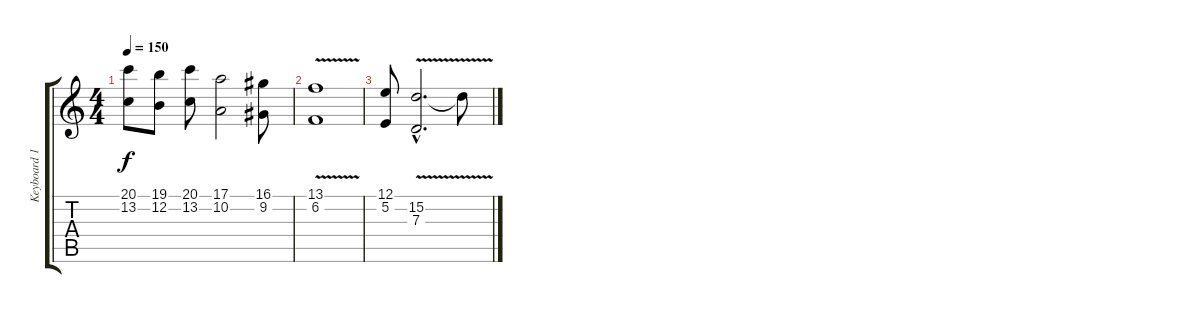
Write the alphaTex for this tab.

\track ("Keyboard 1" "Keyboard 1") {instrument stringensemble1}
\staff {score tabs}
\tuning (E4 B3 G3 D3 A2 E2) {hide}
\ts (4 4)
\tempo 150
\clef g2
\ks aminor
(20.1 13.2).8{dy f} (19.1 12.2).8 (20.1 13.2).8 (17.1 10.2).2 (16.1 9.2).8 |
(13.1{v} 6.2).1 |
(12.1 5.2).8 (15.2{v hac} 7.3{hac}).2{d} 15.2{t}.8
